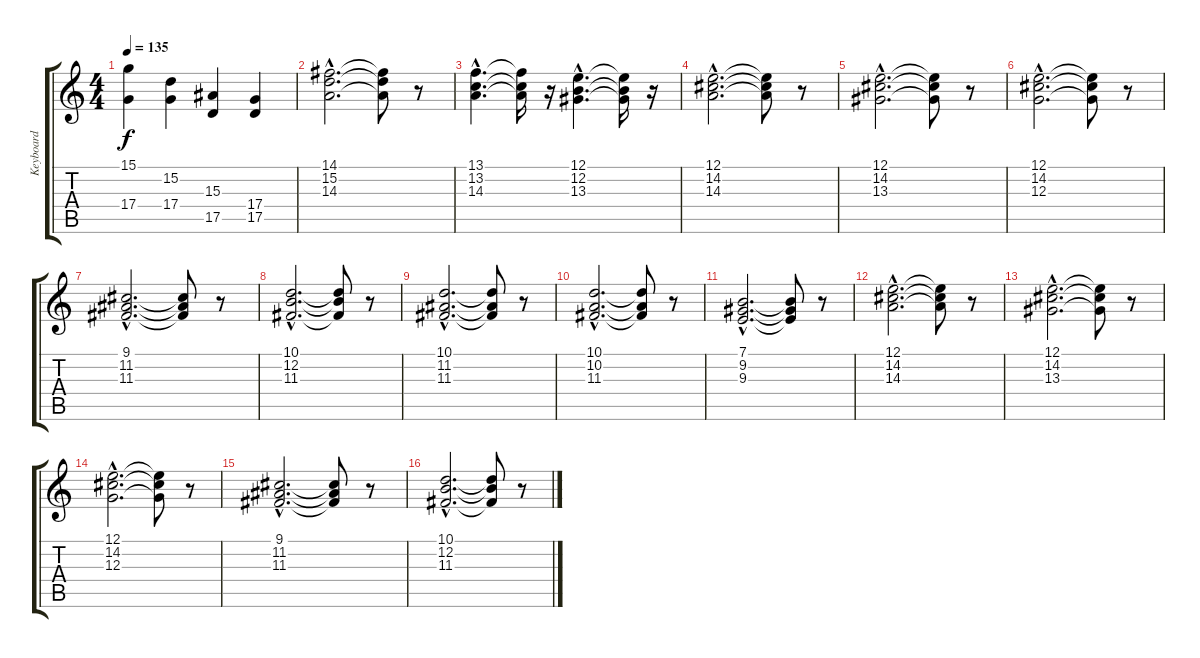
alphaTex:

\track ("Keyboard" "Keyboard") {instrument acousticgrandpiano}
\staff {score tabs}
\tuning (E4 B3 G3 D3 A2 E2) {hide}
\ts (4 4)
\tempo 135
\clef g2
\ks c
(15.1 17.4).4{dy f} (15.2 17.4).4 (15.3 17.5).4 (17.4 17.5).4 |
(14.1{hac} 15.2{hac} 14.3{hac}).2{d} (14.1{t} 15.2{t} 14.3{t}).8 r.8 |
(13.1{hac} 13.2{hac} 14.3{hac}).4{d} (13.1{t} 13.2{t} 14.3{t}).16 r.16 (12.1{hac} 12.2{hac} 13.3{hac}).4{d} (12.1{t} 12.2{t} 13.3{t}).16 r.16 |
(12.1{hac} 14.2{hac} 14.3{hac}).2{d} (12.1{t} 14.2{t} 14.3{t}).8 r.8 |
(12.1{hac} 14.2{hac} 13.3{hac}).2{d} (12.1{t} 14.2{t} 13.3{t}).8 r.8 |
(12.1{hac} 14.2{hac} 12.3{hac}).2{d} (12.1{t} 14.2{t} 12.3{t}).8 r.8 |
(9.1{hac} 11.2{hac} 11.3{hac}).2{d} (9.1{t} 11.2{t} 11.3{t}).8 r.8 |
(10.1{hac} 12.2{hac} 11.3{hac}).2{d} (10.1{t} 12.2{t} 11.3{t}).8 r.8 |
(10.1{hac} 11.2{hac} 11.3{hac}).2{d} (10.1{t} 11.2{t} 11.3{t}).8 r.8 |
(10.1{hac} 10.2{hac} 11.3{hac}).2{d} (10.1{t} 10.2{t} 11.3{t}).8 r.8 |
(7.1{hac} 9.2{hac} 9.3{hac}).2{d} (7.1{t} 9.2{t} 9.3{t}).8 r.8 |
(12.1{hac} 14.2{hac} 14.3{hac}).2{d} (12.1{t} 14.2{t} 14.3{t}).8 r.8 |
(12.1{hac} 14.2{hac} 13.3{hac}).2{d} (12.1{t} 14.2{t} 13.3{t}).8 r.8 |
(12.1{hac} 14.2{hac} 12.3{hac}).2{d} (12.1{t} 14.2{t} 12.3{t}).8 r.8 |
(9.1{hac} 11.2{hac} 11.3{hac}).2{d} (9.1{t} 11.2{t} 11.3{t}).8 r.8 |
(10.1{hac} 12.2{hac} 11.3{hac}).2{d} (10.1{t} 12.2{t} 11.3{t}).8 r.8
